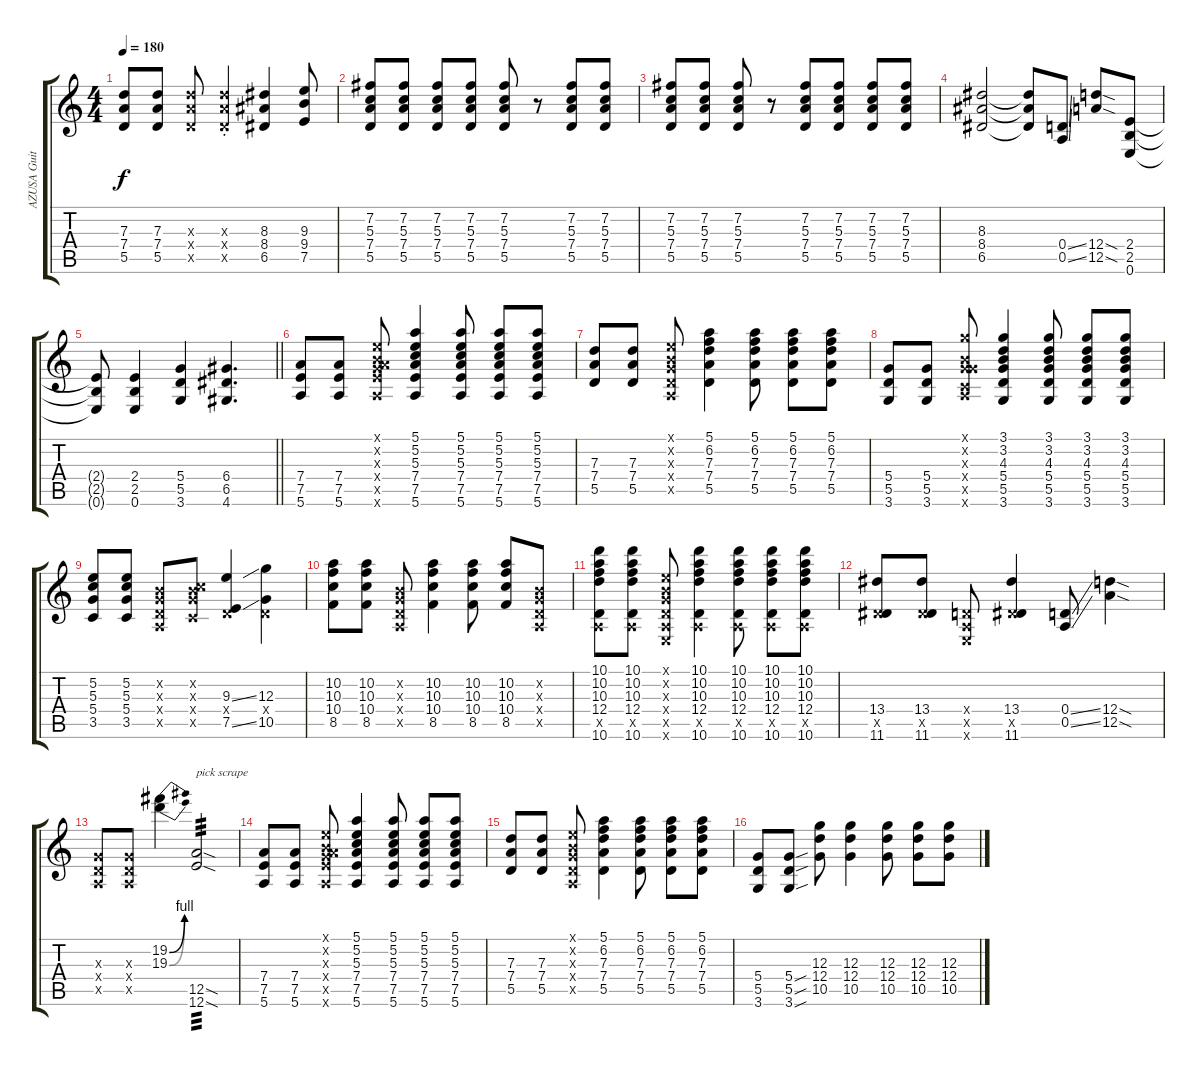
\track ("AZUSA Guitar" "AZUSA Guit") {instrument distortionguitar}
\staff {score tabs}
\tuning (E4 B3 G3 D3 A2 E2) {hide}
\ts (4 4)
\tempo 180
\clef g2
\ks c
(7.3 7.4 5.5).8{dy f} (7.3 7.4 5.5).8 (7.3{x} 7.4{x} 5.5{x}).8 (7.3{st x} 7.4{st x} 5.5{st x}).4 (8.3 8.4 6.5).4 (9.3 9.4 7.5).8 |
(7.2 5.3 7.4 5.5).8 (7.2 5.3 7.4 5.5).8 (7.2 5.3 7.4 5.5).8 (7.2 5.3 7.4 5.5).8 (7.2 5.3 7.4 5.5).8 r.8 (7.2 5.3 7.4 5.5).8 (7.2 5.3 7.4 5.5).8 |
(7.2 5.3 7.4 5.5).8 (7.2 5.3 7.4 5.5).8 (7.2 5.3 7.4 5.5).8 r.8 (7.2 5.3 7.4 5.5).8 (7.2 5.3 7.4 5.5).8 (7.2 5.3 7.4 5.5).8 (7.2 5.3 7.4 5.5).8 |
(8.3 8.4 6.5).2 (8.3{t} 8.4{t} 6.5{t}).8 (0.4{ss} 0.5{ss}).8 (12.4{sod} 12.5{sod}).8 (2.4 2.5 0.6).8 |
\barLineRight lightlight
(2.4{t} 2.5{t} 0.6{t}).8 (2.4 2.5 0.6).4 (5.4 5.5 3.6).4 (6.4 6.5 4.6).4{d} |
(7.4 7.5 5.6).8 (7.4 7.5 5.6).8 (0.1{x} 0.2{x} 0.3{x} 7.4{x} 7.5{x} 5.6{x}).8 (5.1 5.2 5.3 7.4 7.5 5.6).4 (5.1 5.2 5.3 7.4 7.5 5.6).8 (5.1 5.2 5.3 7.4 7.5 5.6).8 (5.1 5.2 5.3 7.4 7.5 5.6).8 |
(7.3 7.4 5.5).8 (7.3 7.4 5.5).8 (0.1{x} 0.2{x} 0.3{x} 0.4{x} 0.5{x}).8 (5.1 6.2 7.3 7.4 5.5).4 (5.1 6.2 7.3 7.4 5.5).8 (5.1 6.2 7.3 7.4 5.5).8 (5.1 6.2 7.3 7.4 5.5).8 |
(5.4 5.5 3.6).8 (5.4 5.5 3.6).8 (3.1{x} 0.2{x} 0.3{x} 5.4{x} 3.5{x} 5.6{x}).8 (3.1 3.2 4.3 5.4 5.5 3.6).4 (3.1 3.2 4.3 5.4 5.5 3.6).8 (3.1 3.2 4.3 5.4 5.5 3.6).8 (3.1 3.2 4.3 5.4 5.5 3.6).8 |
(5.2 5.3 5.4 3.5).8 (5.2 5.3 5.4 3.5).8 (0.2{x} 0.3{x} 0.4{x} 0.5{x}).8 (0.2{x} 5.3{x} 5.4{x} 3.5{x}).8 (9.3{ss} 0.4{x} 7.5{ss}).4 (12.3 0.4{x} 10.5).4 |
(10.2 10.3 10.4 8.5).8 (10.2 10.3 10.4 8.5).8 (0.2{x} 0.3{x} 0.4{x} 0.5{x}).8 (10.2 10.3 10.4 8.5).4 (10.2 10.3 10.4 8.5).8 (10.2 10.3 10.4 8.5).8 (0.2{x} 0.3{x} 0.4{x} 0.5{x}).8 |
(10.1 10.2 10.3 12.4 0.5{x} 10.6).8 (10.1 10.2 10.3 12.4 0.5{x} 10.6).8 (0.1{x} 0.2{x} 0.3{x} 0.4{x} 0.5{x} 0.6{x}).8 (10.1 10.2 10.3 12.4 0.5{x} 10.6).4 (10.1 10.2 10.3 12.4 0.5{x} 10.6).8 (10.1 10.2 10.3 12.4 0.5{x} 10.6).8 (10.1 10.2 10.3 12.4 0.5{x} 10.6).8 |
(13.4 6.5{x} 11.6).8 (13.4 6.5{x} 11.6).8 (0.4{x} 0.5{x} 0.6{x}).8 (13.4 6.5{x} 11.6).4 (0.4{ss} 0.5{ss}).8 (12.4{sod} 12.5{sod}).4 |
(0.3{x} 0.4{x} 0.5{x}).8 (0.3{x} 0.4{x} 0.5{x}).8 (19.2{be (bend 0 0 60 4)} 19.3{be (bend 0 0 60 4)}).4 (12.5{sod} 12.6{sod}).2{txt "pick scrape" tp 3} |
(7.4 7.5 5.6).8 (7.4 7.5 5.6).8 (0.1{x} 0.2{x} 0.3{x} 7.4{x} 7.5{x} 5.6{x}).8 (5.1 5.2 5.3 7.4 7.5 5.6).4 (5.1 5.2 5.3 7.4 7.5 5.6).8 (5.1 5.2 5.3 7.4 7.5 5.6).8 (5.1 5.2 5.3 7.4 7.5 5.6).8 |
(7.3 7.4 5.5).8 (7.3 7.4 5.5).8 (0.1{x} 0.2{x} 0.3{x} 0.4{x} 0.5{x}).8 (5.1 6.2 7.3 7.4 5.5).4 (5.1 6.2 7.3 7.4 5.5).8 (5.1 6.2 7.3 7.4 5.5).8 (5.1 6.2 7.3 7.4 5.5).8 |
(5.4 5.5 3.6).8 (5.4{sou} 5.5{sou} 3.6{sou}).8 (12.3 12.4 10.5).8 (12.3 12.4 10.5).4 (12.3 12.4 10.5).8 (12.3 12.4 10.5).8 (12.3 12.4 10.5).8
